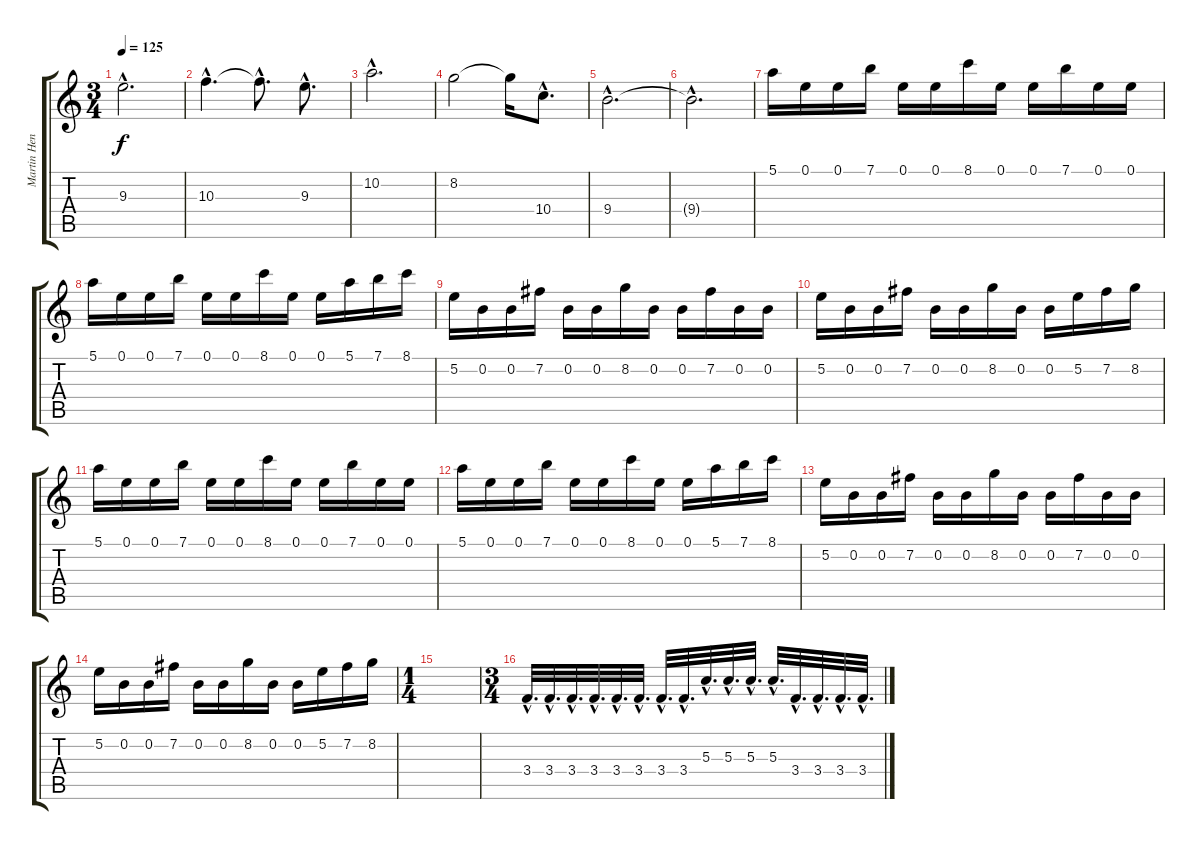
\track ("Martin Henriksson" "Martin Hen") {instrument distortionguitar}
\staff {score tabs}
\tuning (E4 B3 G3 D3 A2 E2) {hide}
\ts (3 4)
\tempo 125
\clef g2
\ks c
9.3{hac}.2{d dy f} |
10.3{hac}.4{d} 10.3{hac t}.8{d} 9.3{hac}.8{d} |
10.2{hac}.2{d} |
8.2.2 8.2{t}.16 10.4{hac}.8{d} |
9.4{hac}.2{d} |
9.4{hac t}.2{d} |
5.1.16 0.1.16 0.1.16 7.1.16 0.1.16 0.1.16 8.1.16 0.1.16 0.1.16 7.1.16 0.1.16 0.1.16 |
5.1.16 0.1.16 0.1.16 7.1.16 0.1.16 0.1.16 8.1.16 0.1.16 0.1.16 5.1.16 7.1.16 8.1.16 |
5.2.16 0.2.16 0.2.16 7.2.16 0.2.16 0.2.16 8.2.16 0.2.16 0.2.16 7.2.16 0.2.16 0.2.16 |
5.2.16 0.2.16 0.2.16 7.2.16 0.2.16 0.2.16 8.2.16 0.2.16 0.2.16 5.2.16 7.2.16 8.2.16 |
5.1.16 0.1.16 0.1.16 7.1.16 0.1.16 0.1.16 8.1.16 0.1.16 0.1.16 7.1.16 0.1.16 0.1.16 |
5.1.16 0.1.16 0.1.16 7.1.16 0.1.16 0.1.16 8.1.16 0.1.16 0.1.16 5.1.16 7.1.16 8.1.16 |
5.2.16 0.2.16 0.2.16 7.2.16 0.2.16 0.2.16 8.2.16 0.2.16 0.2.16 7.2.16 0.2.16 0.2.16 |
5.2.16 0.2.16 0.2.16 7.2.16 0.2.16 0.2.16 8.2.16 0.2.16 0.2.16 5.2.16 7.2.16 8.2.16 |
\ts (1 4)
|
\ts (3 4)
3.4{hac}.32{d} 3.4{hac}.32{d} 3.4{hac}.32{d} 3.4{hac}.32{d} 3.4{hac}.32{d} 3.4{hac}.32{d} 3.4{hac}.32{d} 3.4{hac}.32{d} 5.3{hac}.32{d} 5.3{hac}.32{d} 5.3{hac}.32{d} 5.3{hac}.32{d} 3.4{hac}.32{d} 3.4{hac}.32{d} 3.4{hac}.32{d} 3.4{hac}.32{d}
